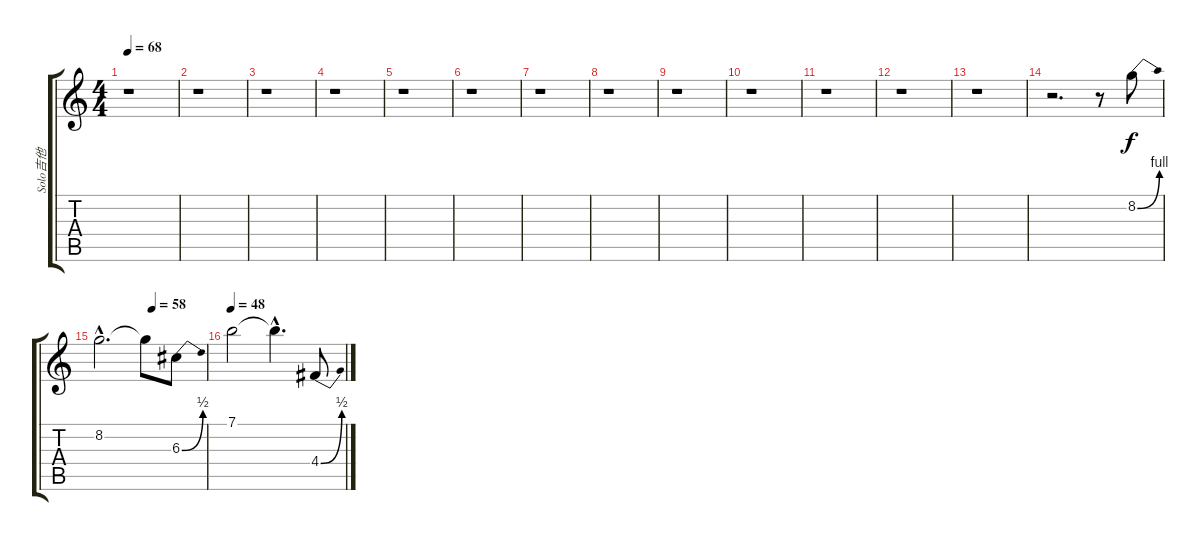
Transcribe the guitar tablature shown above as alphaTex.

\track ("Solo吉他" "Solo吉他") {instrument electricguitarclean}
\staff {score tabs}
\tuning (E4 B3 G3 D3 A2 E2) {hide}
\ts (4 4)
\tempo 68
\clef g2
\ks c
r.1{dy f} |
r.1 |
r.1 |
r.1 |
r.1 |
r.1 |
r.1 |
r.1 |
r.1 |
r.1 |
r.1 |
r.1 |
r.1 |
r.2{d} r.8 8.2{be (bend 0 0 60 4)}.8{volume 11} |
\tempo (58 0.5)
8.2{hac}.2{d} 8.2{t}.8 6.3{be (bend 0 0 60 2)}.8 |
\tempo 48
7.1.2 7.1{hac t}.4{d} 4.4{be (bend 0 0 60 2)}.8
